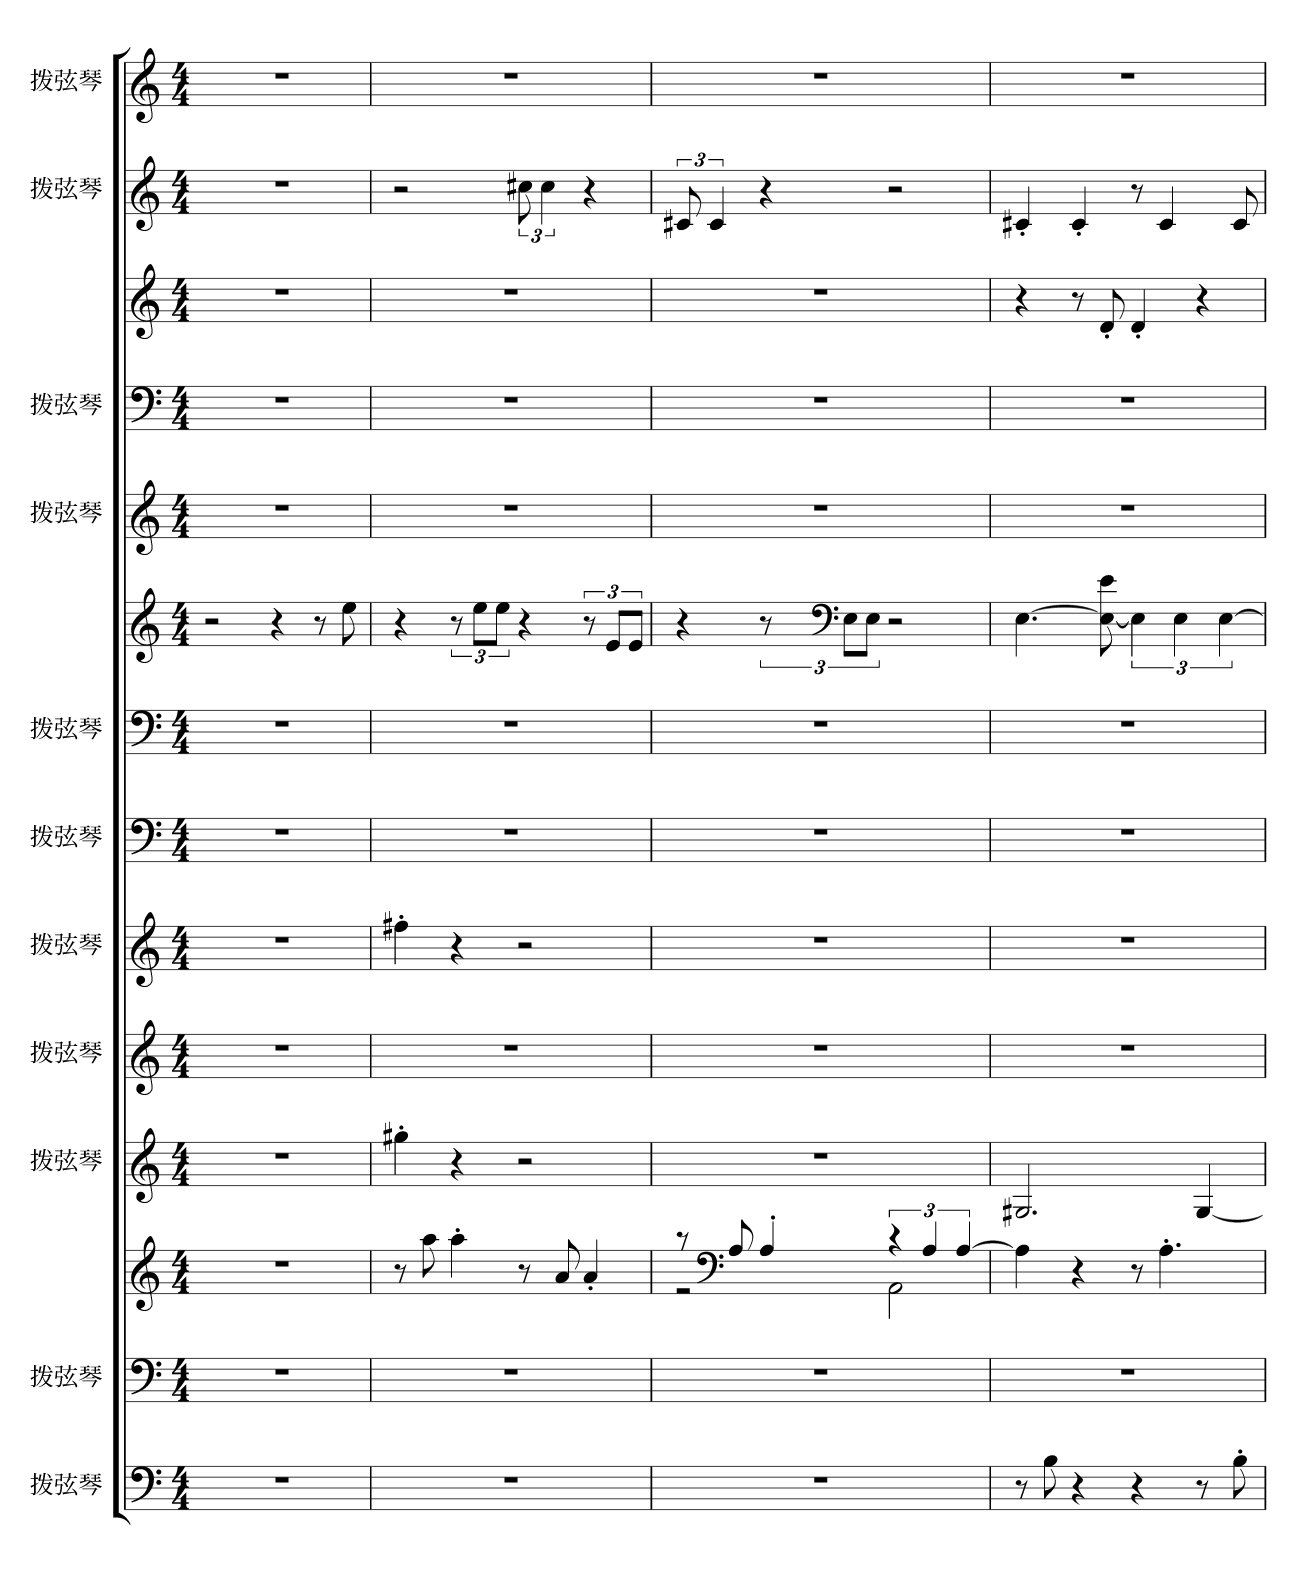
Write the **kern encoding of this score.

**kern	**kern	**kern	**kern	**kern	**kern	**kern	**kern	**kern	**kern	**kern	**kern	**kern	**kern
*part11	*part10	*part10	*part9	*part8	*part7	*part6	*part5	*part5	*part4	*part3	*part3	*part2	*part1
*staff14	*staff13	*staff12	*staff11	*staff10	*staff9	*staff8	*staff7	*staff6	*staff5	*staff4	*staff3	*staff2	*staff1
*I"拨弦琴	*I"拨弦琴	*	*I"拨弦琴	*I"拨弦琴	*I"拨弦琴	*I"拨弦琴	*I"拨弦琴	*	*I"拨弦琴	*I"拨弦琴	*	*I"拨弦琴	*I"拨弦琴
*clefF4	*clefF4	*clefG2	*clefG2	*clefG2	*clefG2	*clefF4	*clefF4	*clefG2	*clefG2	*clefF4	*clefG2	*clefG2	*clefG2
*k[]	*k[]	*k[]	*k[]	*k[]	*k[]	*k[]	*k[]	*k[]	*k[]	*k[]	*k[]	*k[]	*k[]
*M4/4	*M4/4	*M4/4	*M4/4	*M4/4	*M4/4	*M4/4	*M4/4	*M4/4	*M4/4	*M4/4	*M4/4	*M4/4	*M4/4
*MM139	*MM139	*MM139	*MM139	*MM139	*MM139	*MM139	*MM139	*MM139	*MM139	*MM139	*MM139	*MM139	*MM139
=1	=1	=1	=1	=1	=1	=1	=1	=1	=1	=1	=1	=1	=1
1r	1r	1r	1r	1r	1r	1r	1r	2r	1r	1r	1r	1r	1r
.	.	.	.	.	.	.	.	4r	.	.	.	.	.
.	.	.	.	.	.	.	.	8r	.	.	.	.	.
.	.	.	.	.	.	.	.	8ee\	.	.	.	.	.
=2	=2	=2	=2	=2	=2	=2	=2	=2	=2	=2	=2	=2	=2
1r	1r	8r	4gg#X'\	1r	4ff#X'\	1r	1r	4r	1r	1r	1r	2r	1r
.	.	8aa\	.	.	.	.	.	.	.	.	.	.	.
.	.	4aa'\	4r	.	4r	.	.	12r	.	.	.	.	.
.	.	.	.	.	.	.	.	12ee\L	.	.	.	.	.
.	.	.	.	.	.	.	.	12ee\J	.	.	.	.	.
.	.	8r	2r	.	2r	.	.	4r	.	.	.	12cc#X\	.
.	.	.	.	.	.	.	.	.	.	.	.	6cc#\	.
.	.	8a/	.	.	.	.	.	.	.	.	.	.	.
.	.	4a'/	.	.	.	.	.	12r	.	.	.	4r	.
.	.	.	.	.	.	.	.	12e/L	.	.	.	.	.
.	.	.	.	.	.	.	.	12e/J	.	.	.	.	.
=3	=3	=3	=3	=3	=3	=3	=3	=3	=3	=3	=3	=3	=3
*	*	*^	*	*	*	*	*	*	*	*	*	*	*
1r	1r	8r	2r	1r	1r	1r	1r	1r	4r	1r	1r	1r	12c#X/	1r
.	.	.	.	.	.	.	.	.	.	.	.	.	6c#/	.
*	*	*clefF4	*	*	*	*	*	*	*	*	*	*	*	*
.	.	8A/	.	.	.	.	.	.	.	.	.	.	.	.
.	.	4A'/	.	.	.	.	.	.	12r	.	.	.	4r	.
*	*	*	*	*	*	*	*	*	*clefF4	*	*	*	*	*
.	.	.	.	.	.	.	.	.	12E\L	.	.	.	.	.
.	.	.	.	.	.	.	.	.	12E\J	.	.	.	.	.
.	.	6r	2AA\	.	.	.	.	.	2r	.	.	.	2r	.
.	.	6A/	.	.	.	.	.	.	.	.	.	.	.	.
.	.	[6A/	.	.	.	.	.	.	.	.	.	.	.	.
*	*	*v	*v	*	*	*	*	*	*	*	*	*	*	*
=4	=4	=4	=4	=4	=4	=4	=4	=4	=4	=4	=4	=4	=4
8r	1r	4A\]	2.G#X/	1r	1r	1r	1r	[4.E\	1r	1r	4r	4c#X'/	1r
8B\	.	.	.	.	.	.	.	.	.	.	.	.	.
4r	.	4r	.	.	.	.	.	.	.	.	8r	4c#'/	.
.	.	.	.	.	.	.	.	8E\_ 8e\	.	.	8d'/	.	.
4r	.	8r	.	.	.	.	.	6E\]	.	.	4d'/	8r	.
.	.	4.A'\	.	.	.	.	.	.	.	.	.	4c#/	.
.	.	.	.	.	.	.	.	6E\	.	.	.	.	.
8r	.	.	[4G#/	.	.	.	.	.	.	.	4r	.	.
.	.	.	.	.	.	.	.	[6E\	.	.	.	.	.
8B'\	.	.	.	.	.	.	.	.	.	.	.	8c#/	.
=	=	=	=	=	=	=	=	=	=	=	=	=	=
*-	*-	*-	*-	*-	*-	*-	*-	*-	*-	*-	*-	*-	*-
